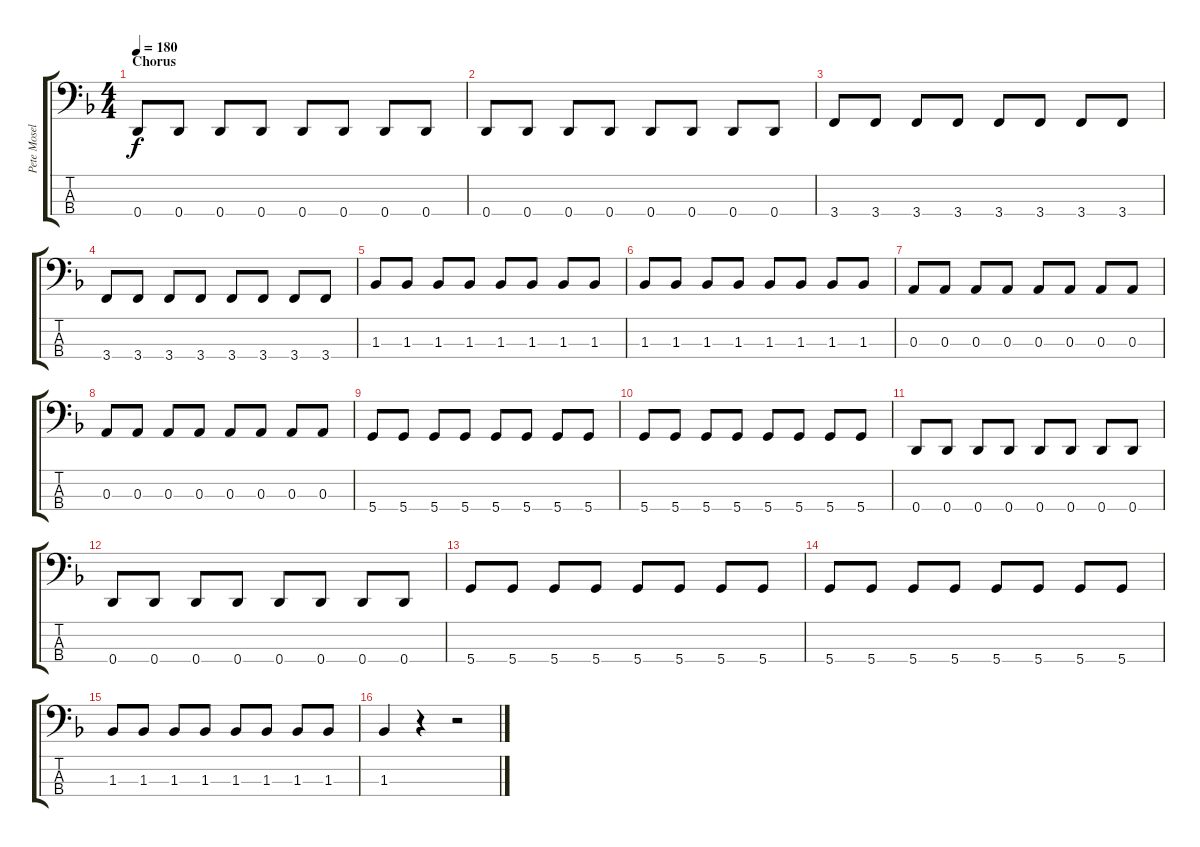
\track ("Pete Mosely (Bass)" "Pete Mosel") {instrument electricbasspick}
\staff {score tabs}
\tuning (G2 D2 A1 D1) {hide}
\ts (4 4)
\section ("" "Chorus")
\tempo 180
\clef f4
\ks f
0.4.8{dy f volume 8} 0.4.8 0.4.8 0.4.8 0.4.8 0.4.8 0.4.8 0.4.8 |
0.4.8 0.4.8 0.4.8 0.4.8 0.4.8 0.4.8 0.4.8 0.4.8 |
3.4.8 3.4.8 3.4.8 3.4.8 3.4.8 3.4.8 3.4.8 3.4.8 |
3.4.8 3.4.8 3.4.8 3.4.8 3.4.8 3.4.8 3.4.8 3.4.8 |
1.3.8 1.3.8 1.3.8 1.3.8 1.3.8 1.3.8 1.3.8 1.3.8 |
1.3.8 1.3.8 1.3.8 1.3.8 1.3.8 1.3.8 1.3.8 1.3.8 |
0.3.8 0.3.8 0.3.8 0.3.8 0.3.8 0.3.8 0.3.8 0.3.8 |
0.3.8 0.3.8 0.3.8 0.3.8 0.3.8 0.3.8 0.3.8 0.3.8 |
5.4.8 5.4.8 5.4.8 5.4.8 5.4.8 5.4.8 5.4.8 5.4.8 |
5.4.8 5.4.8 5.4.8 5.4.8 5.4.8 5.4.8 5.4.8 5.4.8 |
0.4.8 0.4.8 0.4.8 0.4.8 0.4.8 0.4.8 0.4.8 0.4.8 |
0.4.8 0.4.8 0.4.8 0.4.8 0.4.8 0.4.8 0.4.8 0.4.8 |
5.4.8 5.4.8 5.4.8 5.4.8 5.4.8 5.4.8 5.4.8 5.4.8 |
5.4.8 5.4.8 5.4.8 5.4.8 5.4.8 5.4.8 5.4.8 5.4.8 |
1.3.8 1.3.8 1.3.8 1.3.8 1.3.8 1.3.8 1.3.8 1.3.8 |
1.3.4 r.4 r.2
